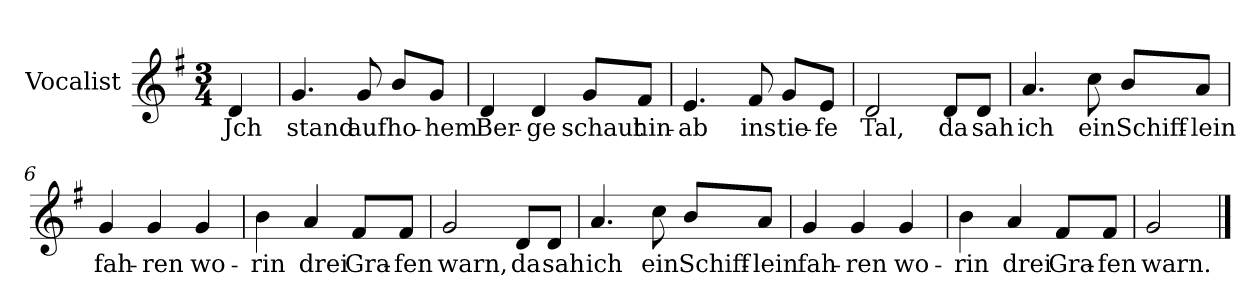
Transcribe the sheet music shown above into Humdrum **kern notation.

**kern	**text
*part1	*part1
*staff1	*staff1
*I"Vocalist	*
*k[f#]	*
*G:	*
*M3/4	*
=	=
4d	Jch
=1	=1
4.g	stand
8g	auf
8bL	ho-
8gJ	-hem
=2	=2
4d	Ber-
4d	-ge
8gL	schaut
8f#J	hin-
=3	=3
4.e	-ab
8f#	ins
8gL	tie-
8eJ	-fe
=4	=4
2d	Tal,
8dL	da
8dJ	sah
=5	=5
4.a	ich
8cc	ein
8bL	Schiff-
8aJ	-lein
=6	=6
4g	fah-
4g	-ren
4g	wo-
=7	=7
4b	-rin
4a	drei
8f#L	Gra-
8f#J	-fen
=8	=8
2g	warn,
8dL	da
8dJ	sah
=9	=9
4.a	ich
8cc	ein
8bL	Schiff-
8aJ	-lein
=10	=10
4g	fah-
4g	-ren
4g	wo-
=11	=11
4b	-rin
4a	drei
8f#L	Gra-
8f#J	-fen
=12	=12
2g	warn.
==	==
*-	*-
